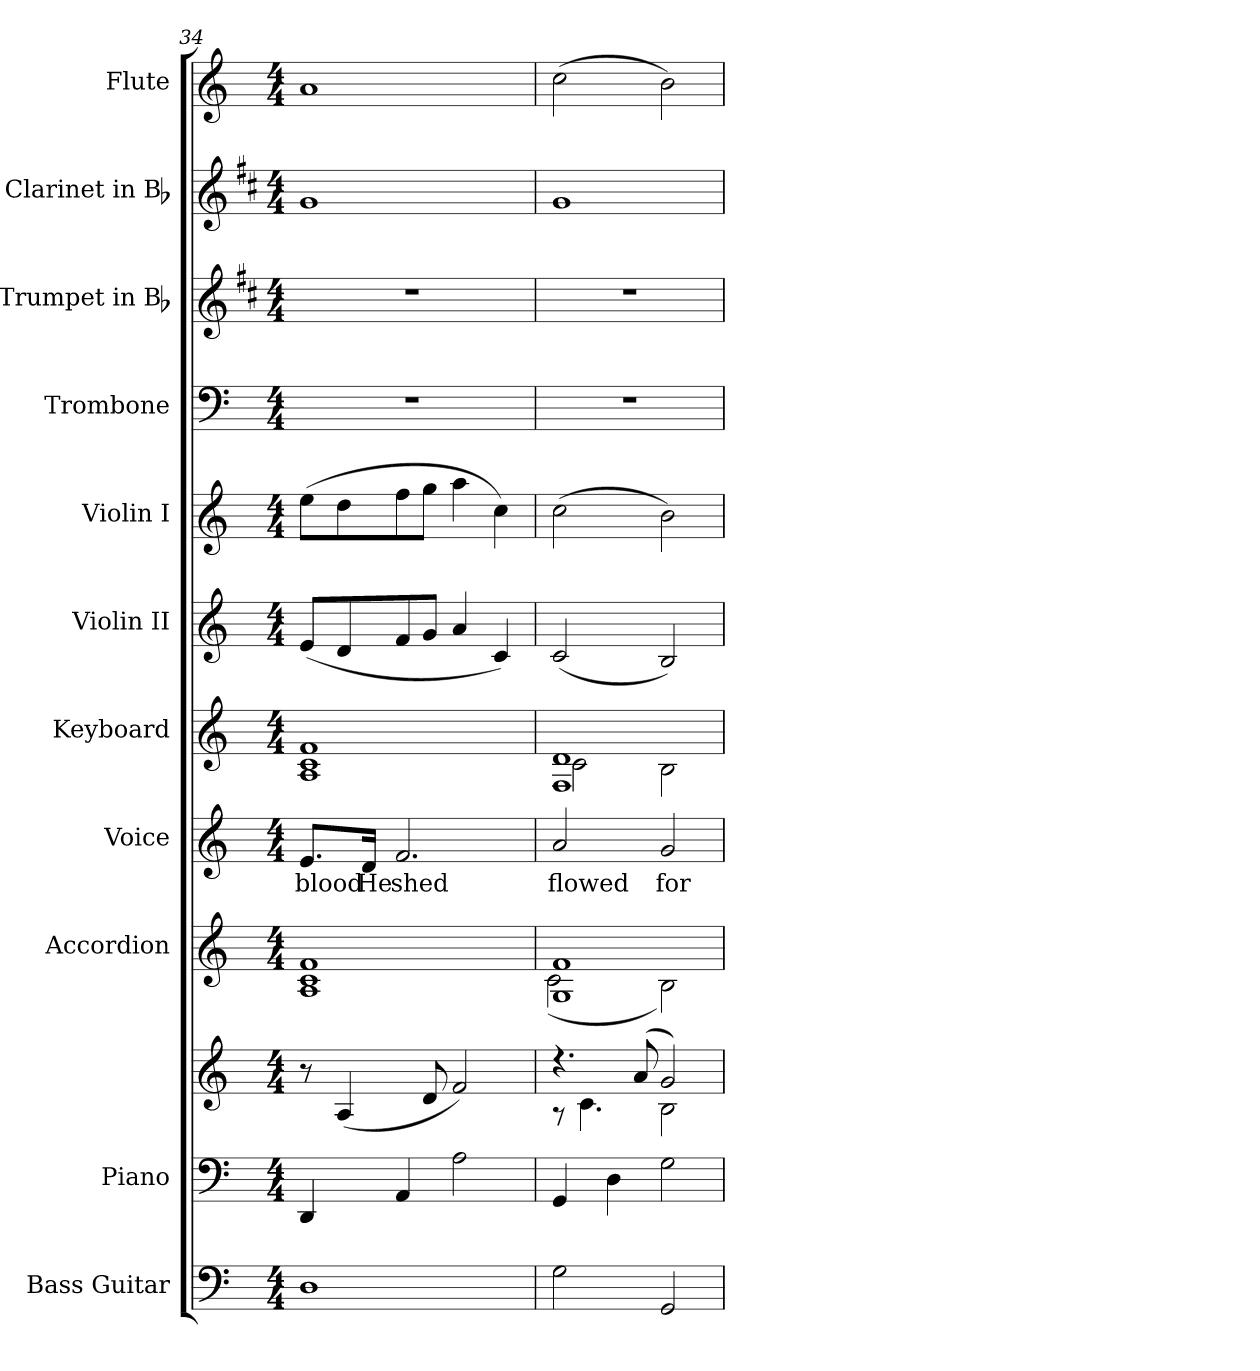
**kern	**kern	**kern	**kern	**kern	**text	**kern	**kern	**kern	**kern	**kern	**kern	**kern
*part11	*part10	*part10	*part9	*part8	*part8	*part7	*part6	*part5	*part4	*part3	*part2	*part1
*staff12	*staff11	*staff10	*staff9	*staff8	*staff8	*staff7	*staff6	*staff5	*staff4	*staff3	*staff2	*staff1
*I"Bass Guitar	*I"Piano	*	*I"Accordion	*I"Voice	*	*I"Keyboard	*I"Violin II	*I"Violin I	*I"Trombone	*I"Trumpet in Bb	*I"Clarinet in Bb	*I"Flute
*I'Bass	*I'Pno.	*	*I'Accord.	*I'Voice	*	*I'Kbd.	*I'Vln. II	*I'Vln. I	*I'Tbn.	*I'Tpt.	*I'Cl.	*I'Fl.
*clefF4	*clefF4	*clefG2	*clefG2	*clefG2	*	*clefG2	*clefG2	*clefG2	*clefF4	*clefG2	*clefG2	*clefG2
*ITrd7c12	*	*	*	*	*	*	*	*	*ITrd8c14	*ITrd1c2	*ITrd1c2	*
*k[]	*k[]	*k[]	*k[]	*k[]	*	*k[]	*k[]	*k[]	*k[]	*k[]	*k[]	*k[]
*C:	*C:	*C:	*C:	*C:	*	*C:	*C:	*C:	*C:	*C:	*C:	*C:
*M4/4	*M4/4	*M4/4	*M4/4	*M4/4	*	*M4/4	*M4/4	*M4/4	*M4/4	*M4/4	*M4/4	*M4/4
=34	=34	=34	=34	=34	=34	=34	=34	=34	=34	=34	=34	=34
!	!	!	!	!	!LO:LY:b:color=#000000	!	!	!	!	!	!	!
1DDi	4DDi/	8r	1Ai 1ci 1fi	8.ei/L	blood	1Ai 1ci 1fi	(8ei/L	(8eei\L	1r	1r	1fi	1ai
.	.	(4Ai/	.	.	.	.	8di/	8ddi\	.	.	.	.
!	!	!	!	!	!LO:LY:b:color=#000000	!	!	!	!	!	!	!
.	.	.	.	16di/Jk	He	.	.	.	.	.	.	.
!	!	!	!	!	!LO:LY:b:color=#000000	!	!	!	!	!	!	!
.	4AAi/	.	.	2.fi/	shed	.	8fi/	8ffi\	.	.	.	.
.	.	8di/	.	.	.	.	8gi/J	8ggi\J	.	.	.	.
.	2Ai\	2fi/)	.	.	.	.	4ai/	4aai\	.	.	.	.
.	.	.	.	.	.	.	4ci/)	4cci\)	.	.	.	.
=35	=35	=35	=35	=35	=35	=35	=35	=35	=35	=35	=35	=35
*	*	*^	*^	*	*	*	*	*	*	*	*	*
!	!	!	!	!	!	!	!LO:LY:b:color=#000000	!	!	!	!	!	!	!
*	*	*	*	*	*	*	*	*^	*	*	*	*	*	*
2GGi\	4GGi/	4.r	8r	1Gi 1fi	(2ci\	2ai/	flowed	1Fi 1di	2ci\	(2ci/	(2cci\	1r	1r	1fi	(2cci\
.	.	.	4.ci\	.	.	.	.	.	.	.	.	.	.	.	.
.	4Di\	.	.	.	.	.	.	.	.	.	.	.	.	.	.
.	.	(8ai/	.	.	.	.	.	.	.	.	.	.	.	.	.
!	!	!	!	!	!	!	!LO:LY:b:color=#000000	!	!	!	!	!	!	!	!
2GGGi/	2Gi\	2gi/)	2Bi\	.	2Bi\)	2gi/	for	.	2Bi\	2Bi/)	2bi\)	.	.	.	2bi\)
*	*	*v	*v	*	*	*	*	*v	*v	*	*	*	*	*	*
*	*	*	*v	*v	*	*	*	*	*	*	*	*	*
=	=	=	=	=	=	=	=	=	=	=	=	=
*-	*-	*-	*-	*-	*-	*-	*-	*-	*-	*-	*-	*-
